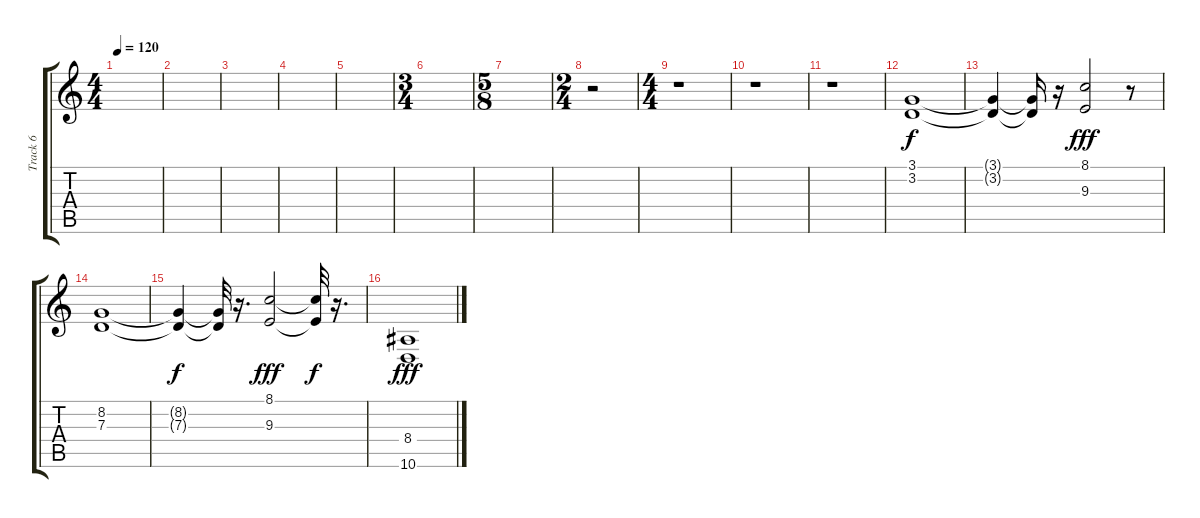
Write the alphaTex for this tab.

\track ("Track 6" "Track 6") {instrument frenchhorn}
\staff {score tabs}
\tuning (E4 B3 G3 D3 A2 E2) {hide}
\ts (4 4)
\tempo 120
\clef g2
\ks c
|
|
|
|
|
\ts (3 4)
|
\ts (5 8)
|
\ts (2 4)
r.2 |
\ts (4 4)
r.1 |
r.1 |
r.1 |
(3.1 3.2).1 |
(3.1{t} 3.2{t}).4{dy f} (3.1{t} 3.2{t}).16 r.16 (8.1 9.3).2{dy fff} r.8 |
(8.2 7.3).1 |
(8.2{t} 7.3{t}).4{dy f} (8.2{t} 7.3{t}).32 r.16{d} (8.1 9.3).2{dy fff} (8.1{t} 9.3{t}).32{dy f} r.16{d} |
(8.4 10.6).1{dy fff}
